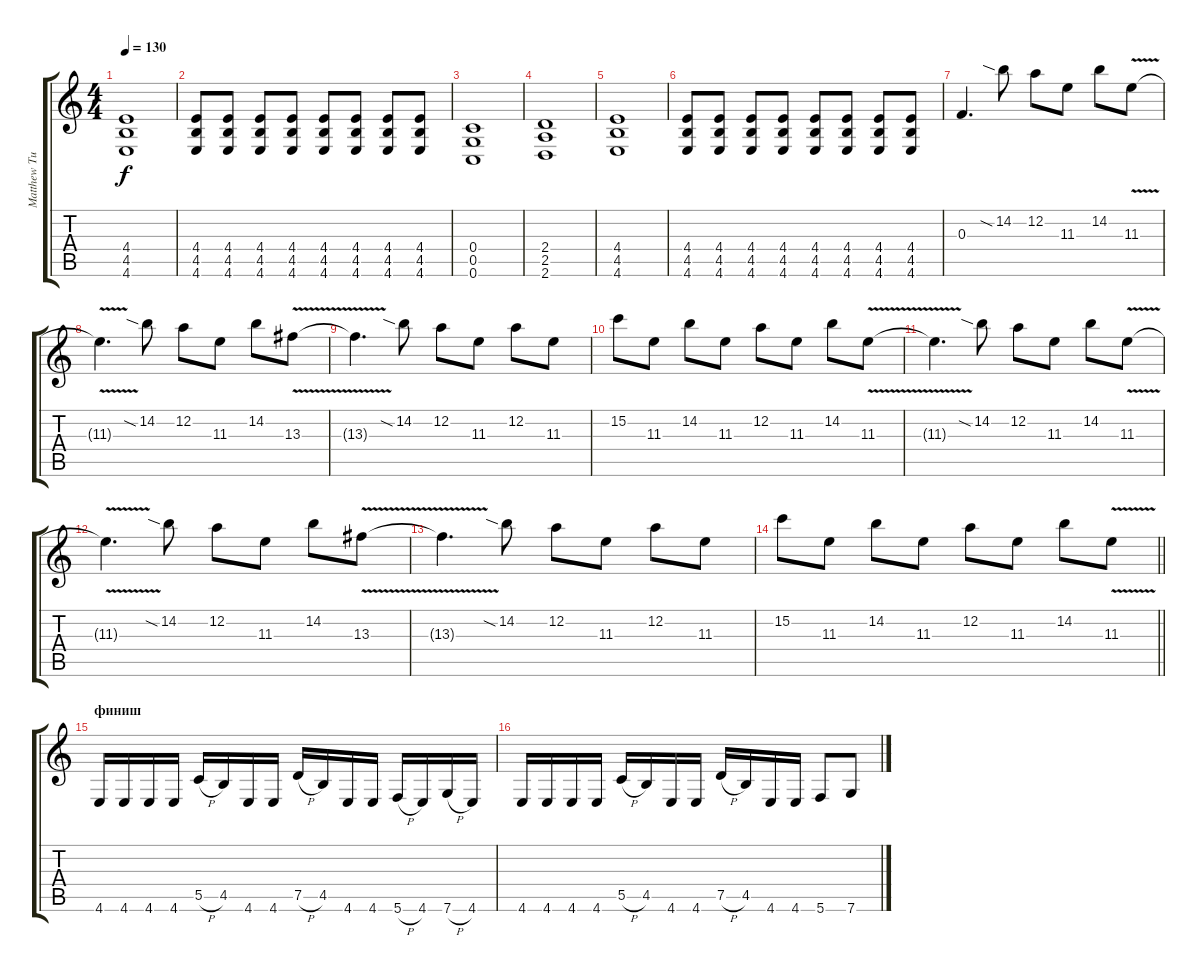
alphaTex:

\track ("Matthew Tuck" "Matthew Tu") {instrument distortionguitar}
\staff {score tabs}
\tuning (D4 A3 F3 C3 G2 C2) {hide}
\ts (4 4)
\tempo 130
\clef g2
\ks c
(4.4 4.5 4.6).1{dy f} |
(4.4 4.5 4.6).8 (4.4 4.5 4.6).8 (4.4 4.5 4.6).8 (4.4 4.5 4.6).8 (4.4 4.5 4.6).8 (4.4 4.5 4.6).8 (4.4 4.5 4.6).8 (4.4 4.5 4.6).8 |
(0.4 0.5 0.6).1 |
(2.4 2.5 2.6).1 |
(4.4 4.5 4.6).1 |
(4.4 4.5 4.6).8 (4.4 4.5 4.6).8 (4.4 4.5 4.6).8 (4.4 4.5 4.6).8 (4.4 4.5 4.6).8 (4.4 4.5 4.6).8 (4.4 4.5 4.6).8 (4.4 4.5 4.6).8 |
0.3.4{d} 14.2{sia}.8 12.2.8 11.3.8 14.2.8 11.3{v}.8 |
11.3{t}.4{d} 14.2{sia}.8 12.2.8 11.3.8 14.2.8 13.3{v}.8 |
13.3{t}.4{d} 14.2{sia}.8 12.2.8 11.3.8 12.2.8 11.3.8 |
15.2.8 11.3.8 14.2.8 11.3.8 12.2.8 11.3.8 14.2.8 11.3{v}.8 |
11.3{t}.4{d} 14.2{sia}.8 12.2.8 11.3.8 14.2.8 11.3{v}.8 |
11.3{t}.4{d} 14.2{sia}.8 12.2.8 11.3.8 14.2.8 13.3{v}.8 |
13.3{t}.4{d} 14.2{sia}.8 12.2.8 11.3.8 12.2.8 11.3.8 |
\barLineRight lightlight
15.2.8 11.3.8 14.2.8 11.3.8 12.2.8 11.3.8 14.2.8 11.3{v}.8 |
\section ("" "финиш")
4.6.16 4.6.16 4.6.16 4.6.16 5.5{h}.16 4.5.16 4.6.16 4.6.16 7.5{h}.16 4.5.16 4.6.16 4.6.16 5.6{h}.16 4.6.16 7.6{h}.16 4.6.16 |
4.6.16 4.6.16 4.6.16 4.6.16 5.5{h}.16 4.5.16 4.6.16 4.6.16 7.5{h}.16 4.5.16 4.6.16 4.6.16 5.6.8 7.6.8
